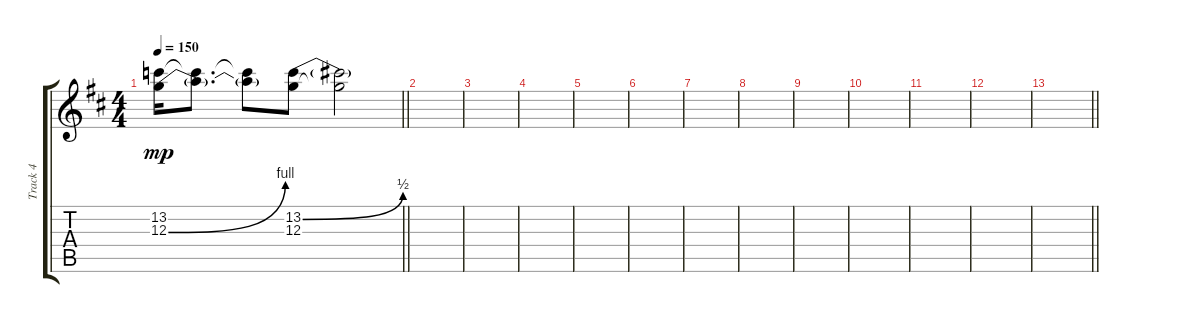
\track ("Track 4" "Track 4") {instrument distortionguitar}
\staff {score tabs}
\tuning (E4 B3 G3 D3 A2 E2) {hide}
\ts (4 4)
\tempo 150
\clef g2
\barLineRight lightlight
\ks d
(13.2 12.3{be (bend 0 0 60 4)}).16{dy mp} (13.2{t} 12.3{t}).8{d} (13.2{t} 12.3{t}).8 (13.2{be (bend 0 0 60 2)} 12.3).8 (13.2{t} 12.3{t}).2 |
|
|
|
|
|
|
|
|
|
|
|
\barLineRight lightlight
